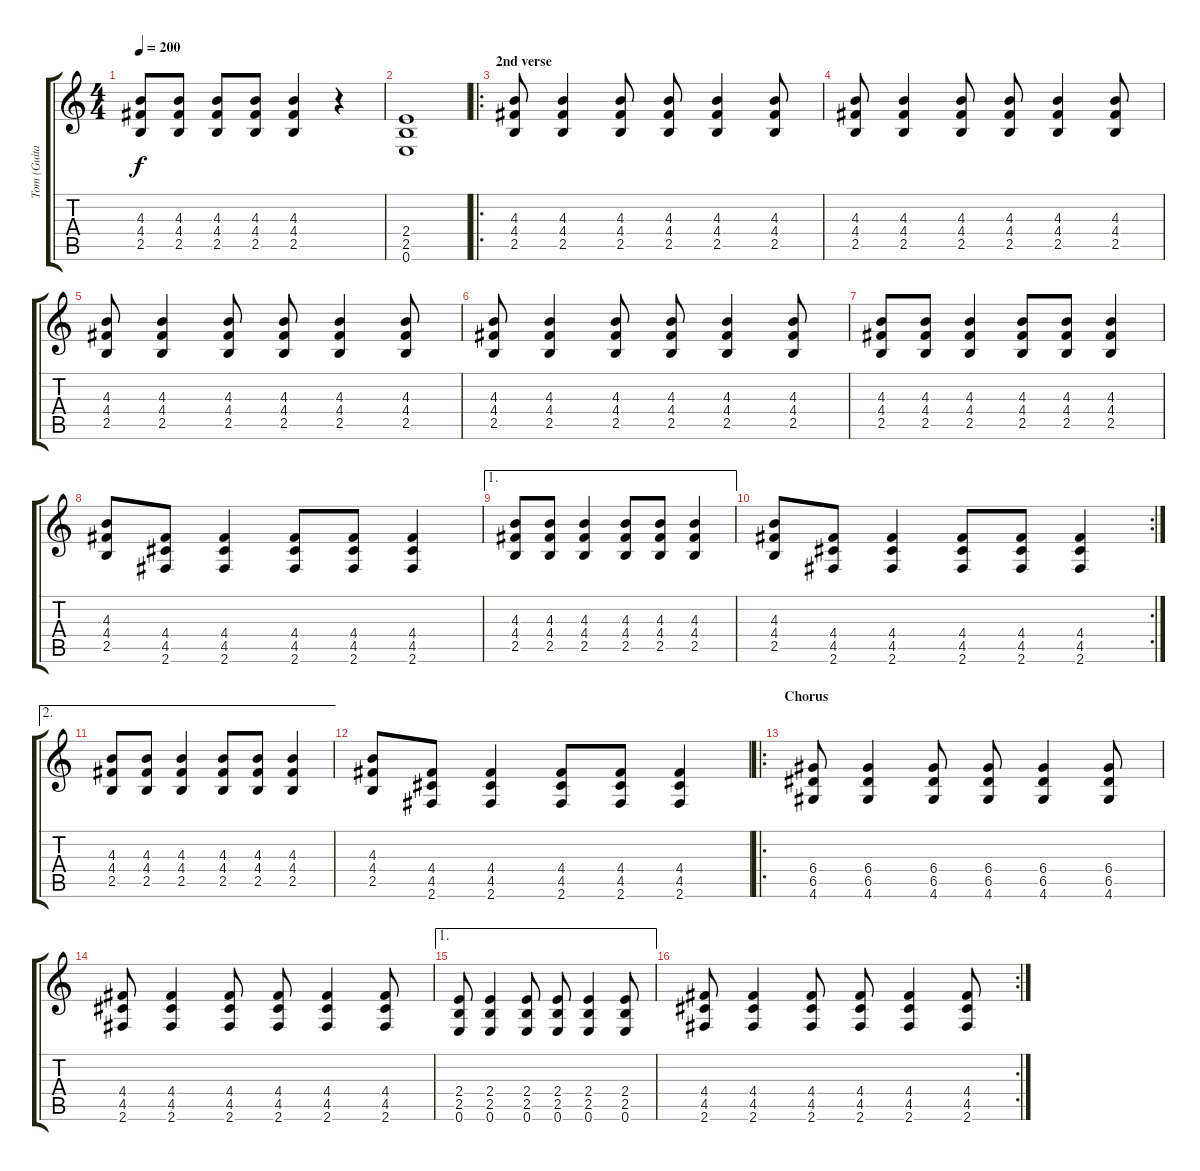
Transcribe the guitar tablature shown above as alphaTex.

\track ("Tom (Guitar 2)" "Tom (Guita") {instrument distortionguitar}
\staff {score tabs}
\tuning (E4 B3 G3 D3 A2 E2) {hide}
\ts (4 4)
\tempo 200
\clef g2
\ks c
(4.3 4.4 2.5).8{dy f} (4.3 4.4 2.5).8 (4.3 4.4 2.5).8 (4.3 4.4 2.5).8 (4.3 4.4 2.5).4 r.4 |
(2.4 2.5 0.6).1 |
\ro
\section ("" "2nd verse")
(4.3 4.4 2.5).8 (4.3 4.4 2.5).4 (4.3 4.4 2.5).8 (4.3 4.4 2.5).8 (4.3 4.4 2.5).4 (4.3 4.4 2.5).8 |
(4.3 4.4 2.5).8 (4.3 4.4 2.5).4 (4.3 4.4 2.5).8 (4.3 4.4 2.5).8 (4.3 4.4 2.5).4 (4.3 4.4 2.5).8 |
(4.3 4.4 2.5).8 (4.3 4.4 2.5).4 (4.3 4.4 2.5).8 (4.3 4.4 2.5).8 (4.3 4.4 2.5).4 (4.3 4.4 2.5).8 |
(4.3 4.4 2.5).8 (4.3 4.4 2.5).4 (4.3 4.4 2.5).8 (4.3 4.4 2.5).8 (4.3 4.4 2.5).4 (4.3 4.4 2.5).8 |
(4.3 4.4 2.5).8 (4.3 4.4 2.5).8 (4.3 4.4 2.5).4 (4.3 4.4 2.5).8 (4.3 4.4 2.5).8 (4.3 4.4 2.5).4 |
(4.3 4.4 2.5).8 (4.4 4.5 2.6).8 (4.4 4.5 2.6).4 (4.4 4.5 2.6).8 (4.4 4.5 2.6).8 (4.4 4.5 2.6).4 |
\ae 1
(4.3 4.4 2.5).8 (4.3 4.4 2.5).8 (4.3 4.4 2.5).4 (4.3 4.4 2.5).8 (4.3 4.4 2.5).8 (4.3 4.4 2.5).4 |
\rc 2
(4.3 4.4 2.5).8 (4.4 4.5 2.6).8 (4.4 4.5 2.6).4 (4.4 4.5 2.6).8 (4.4 4.5 2.6).8 (4.4 4.5 2.6).4 |
\ae 2
(4.3 4.4 2.5).8 (4.3 4.4 2.5).8 (4.3 4.4 2.5).4 (4.3 4.4 2.5).8 (4.3 4.4 2.5).8 (4.3 4.4 2.5).4 |
(4.3 4.4 2.5).8 (4.4 4.5 2.6).8 (4.4 4.5 2.6).4 (4.4 4.5 2.6).8 (4.4 4.5 2.6).8 (4.4 4.5 2.6).4 |
\ro
\section ("" "Chorus")
(6.4 6.5 4.6).8 (6.4 6.5 4.6).4 (6.4 6.5 4.6).8 (6.4 6.5 4.6).8 (6.4 6.5 4.6).4 (6.4 6.5 4.6).8 |
(4.4 4.5 2.6).8 (4.4 4.5 2.6).4 (4.4 4.5 2.6).8 (4.4 4.5 2.6).8 (4.4 4.5 2.6).4 (4.4 4.5 2.6).8 |
\ae 1
(2.4 2.5 0.6).8 (2.4 2.5 0.6).4 (2.4 2.5 0.6).8 (2.4 2.5 0.6).8 (2.4 2.5 0.6).4 (2.4 2.5 0.6).8 |
\rc 2
(4.4 4.5 2.6).8 (4.4 4.5 2.6).4 (4.4 4.5 2.6).8 (4.4 4.5 2.6).8 (4.4 4.5 2.6).4 (4.4 4.5 2.6).8
